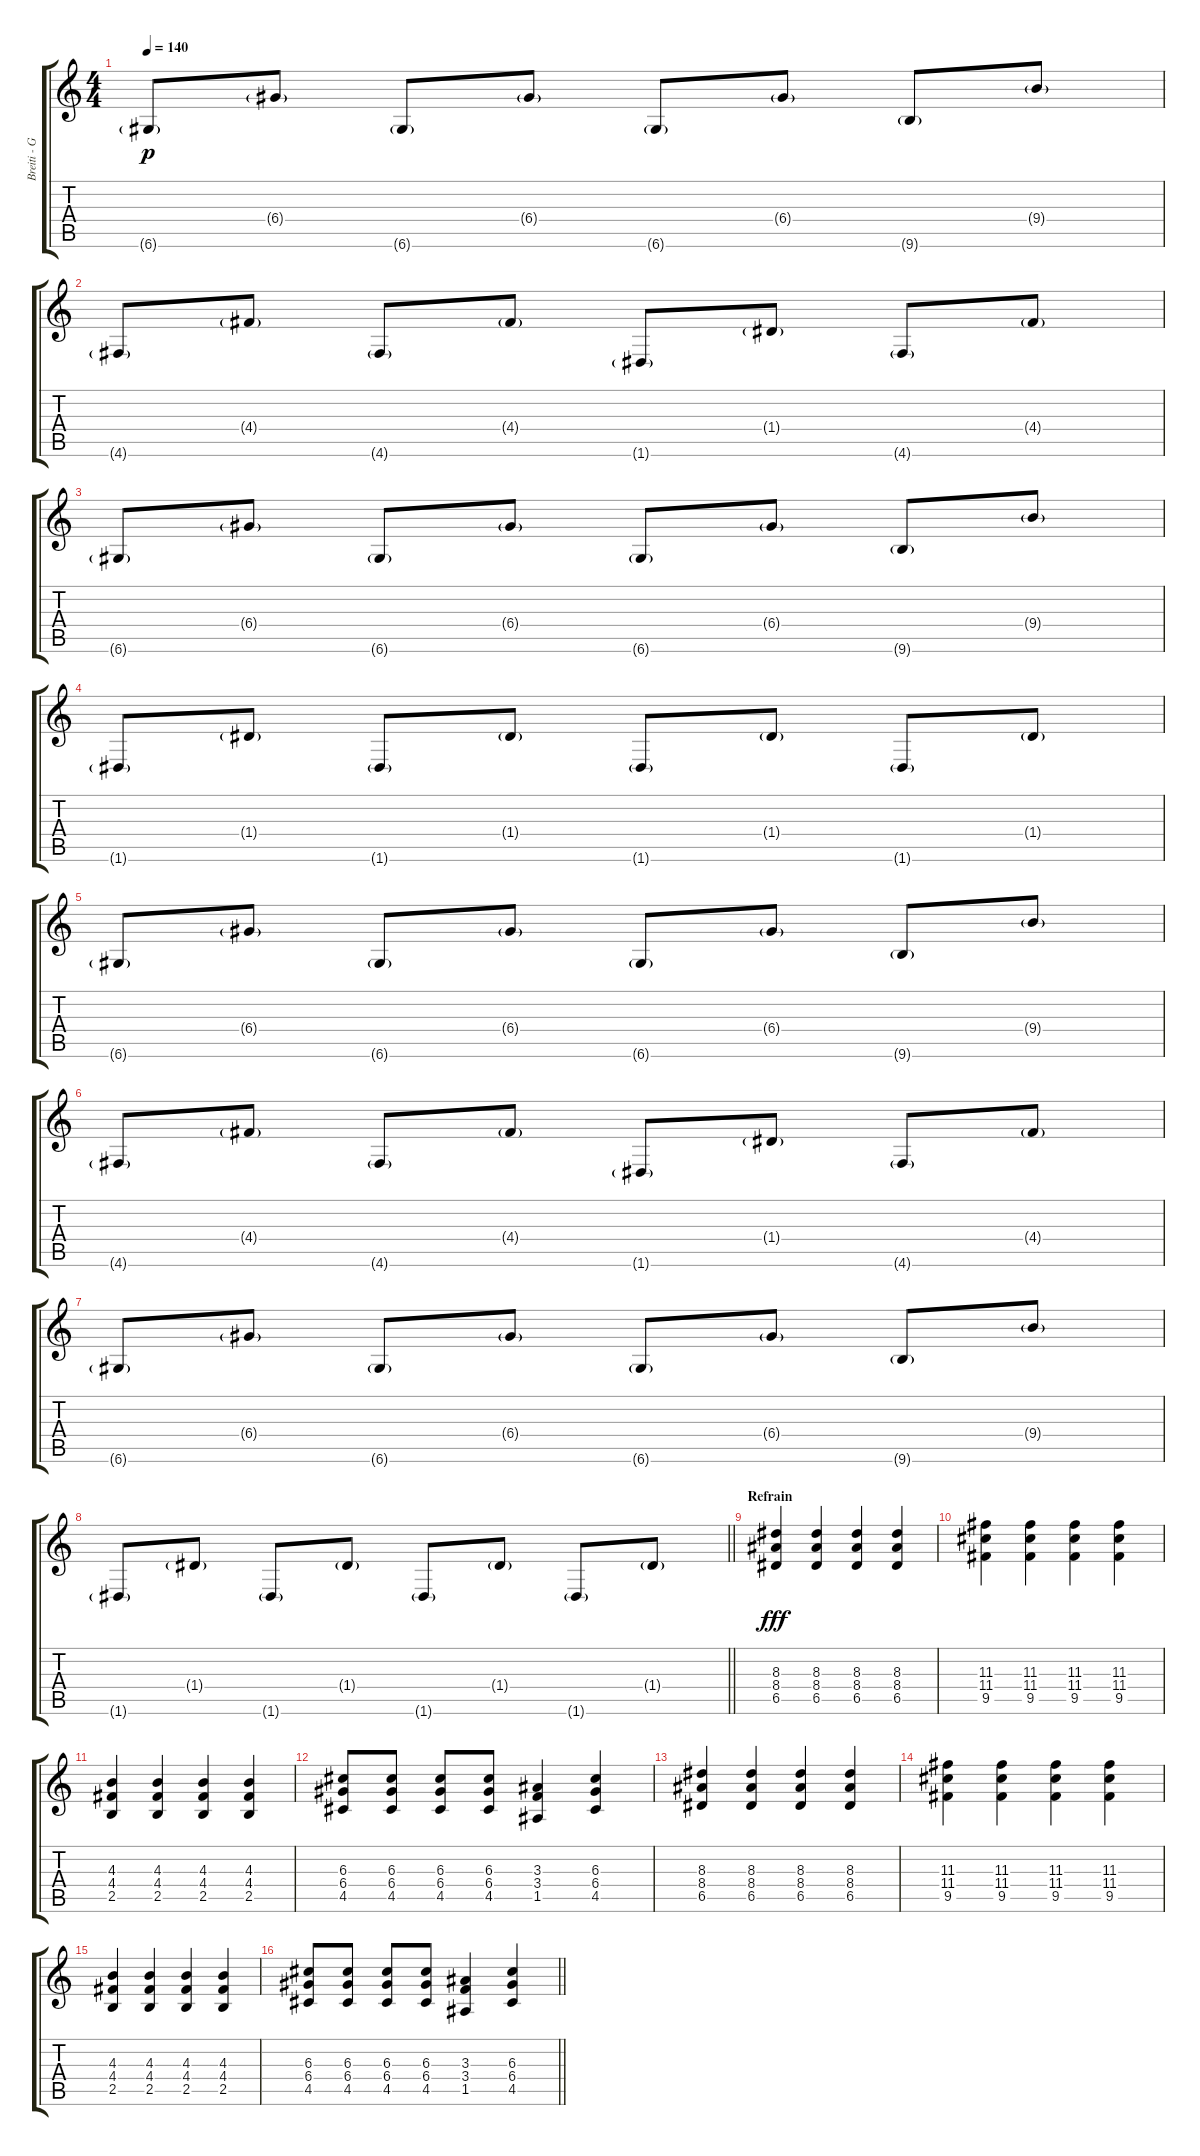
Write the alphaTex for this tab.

\track ("Breiti - Guitar" "Breiti - G") {instrument overdrivenguitar}
\staff {score tabs}
\tuning (E4 B3 G3 D3 A2 D2) {hide}
\ts (4 4)
\tempo 140
\clef g2
\ks c
6.6{g}.8{dy p} 6.4{g}.8 6.6{g}.8 6.4{g}.8 6.6{g}.8 6.4{g}.8 9.6{g}.8 9.4{g}.8 |
4.6{g}.8 4.4{g}.8 4.6{g}.8 4.4{g}.8 1.6{g}.8 1.4{g}.8 4.6{g}.8 4.4{g}.8 |
6.6{g}.8 6.4{g}.8 6.6{g}.8 6.4{g}.8 6.6{g}.8 6.4{g}.8 9.6{g}.8 9.4{g}.8 |
1.6{g}.8 1.4{g}.8 1.6{g}.8 1.4{g}.8 1.6{g}.8 1.4{g}.8 1.6{g}.8 1.4{g}.8 |
6.6{g}.8 6.4{g}.8 6.6{g}.8 6.4{g}.8 6.6{g}.8 6.4{g}.8 9.6{g}.8 9.4{g}.8 |
4.6{g}.8 4.4{g}.8 4.6{g}.8 4.4{g}.8 1.6{g}.8 1.4{g}.8 4.6{g}.8 4.4{g}.8 |
6.6{g}.8 6.4{g}.8 6.6{g}.8 6.4{g}.8 6.6{g}.8 6.4{g}.8 9.6{g}.8 9.4{g}.8 |
\barLineRight lightlight
1.6{g}.8 1.4{g}.8 1.6{g}.8 1.4{g}.8 1.6{g}.8 1.4{g}.8 1.6{g}.8 1.4{g}.8 |
\section ("" "Refrain")
(8.3 8.4 6.5).4{dy fff} (8.3 8.4 6.5).4 (8.3 8.4 6.5).4 (8.3 8.4 6.5).4 |
(11.3 11.4 9.5).4 (11.3 11.4 9.5).4 (11.3 11.4 9.5).4 (11.3 11.4 9.5).4 |
(4.3 4.4 2.5).4 (4.3 4.4 2.5).4 (4.3 4.4 2.5).4 (4.3 4.4 2.5).4 |
(6.3 6.4 4.5).8 (6.3 6.4 4.5).8 (6.3 6.4 4.5).8 (6.3 6.4 4.5).8 (3.3 3.4 1.5).4 (6.3 6.4 4.5).4 |
(8.3 8.4 6.5).4 (8.3 8.4 6.5).4 (8.3 8.4 6.5).4 (8.3 8.4 6.5).4 |
(11.3 11.4 9.5).4 (11.3 11.4 9.5).4 (11.3 11.4 9.5).4 (11.3 11.4 9.5).4 |
(4.3 4.4 2.5).4 (4.3 4.4 2.5).4 (4.3 4.4 2.5).4 (4.3 4.4 2.5).4 |
\barLineRight lightlight
(6.3 6.4 4.5).8 (6.3 6.4 4.5).8 (6.3 6.4 4.5).8 (6.3 6.4 4.5).8 (3.3 3.4 1.5).4 (6.3 6.4 4.5).4
